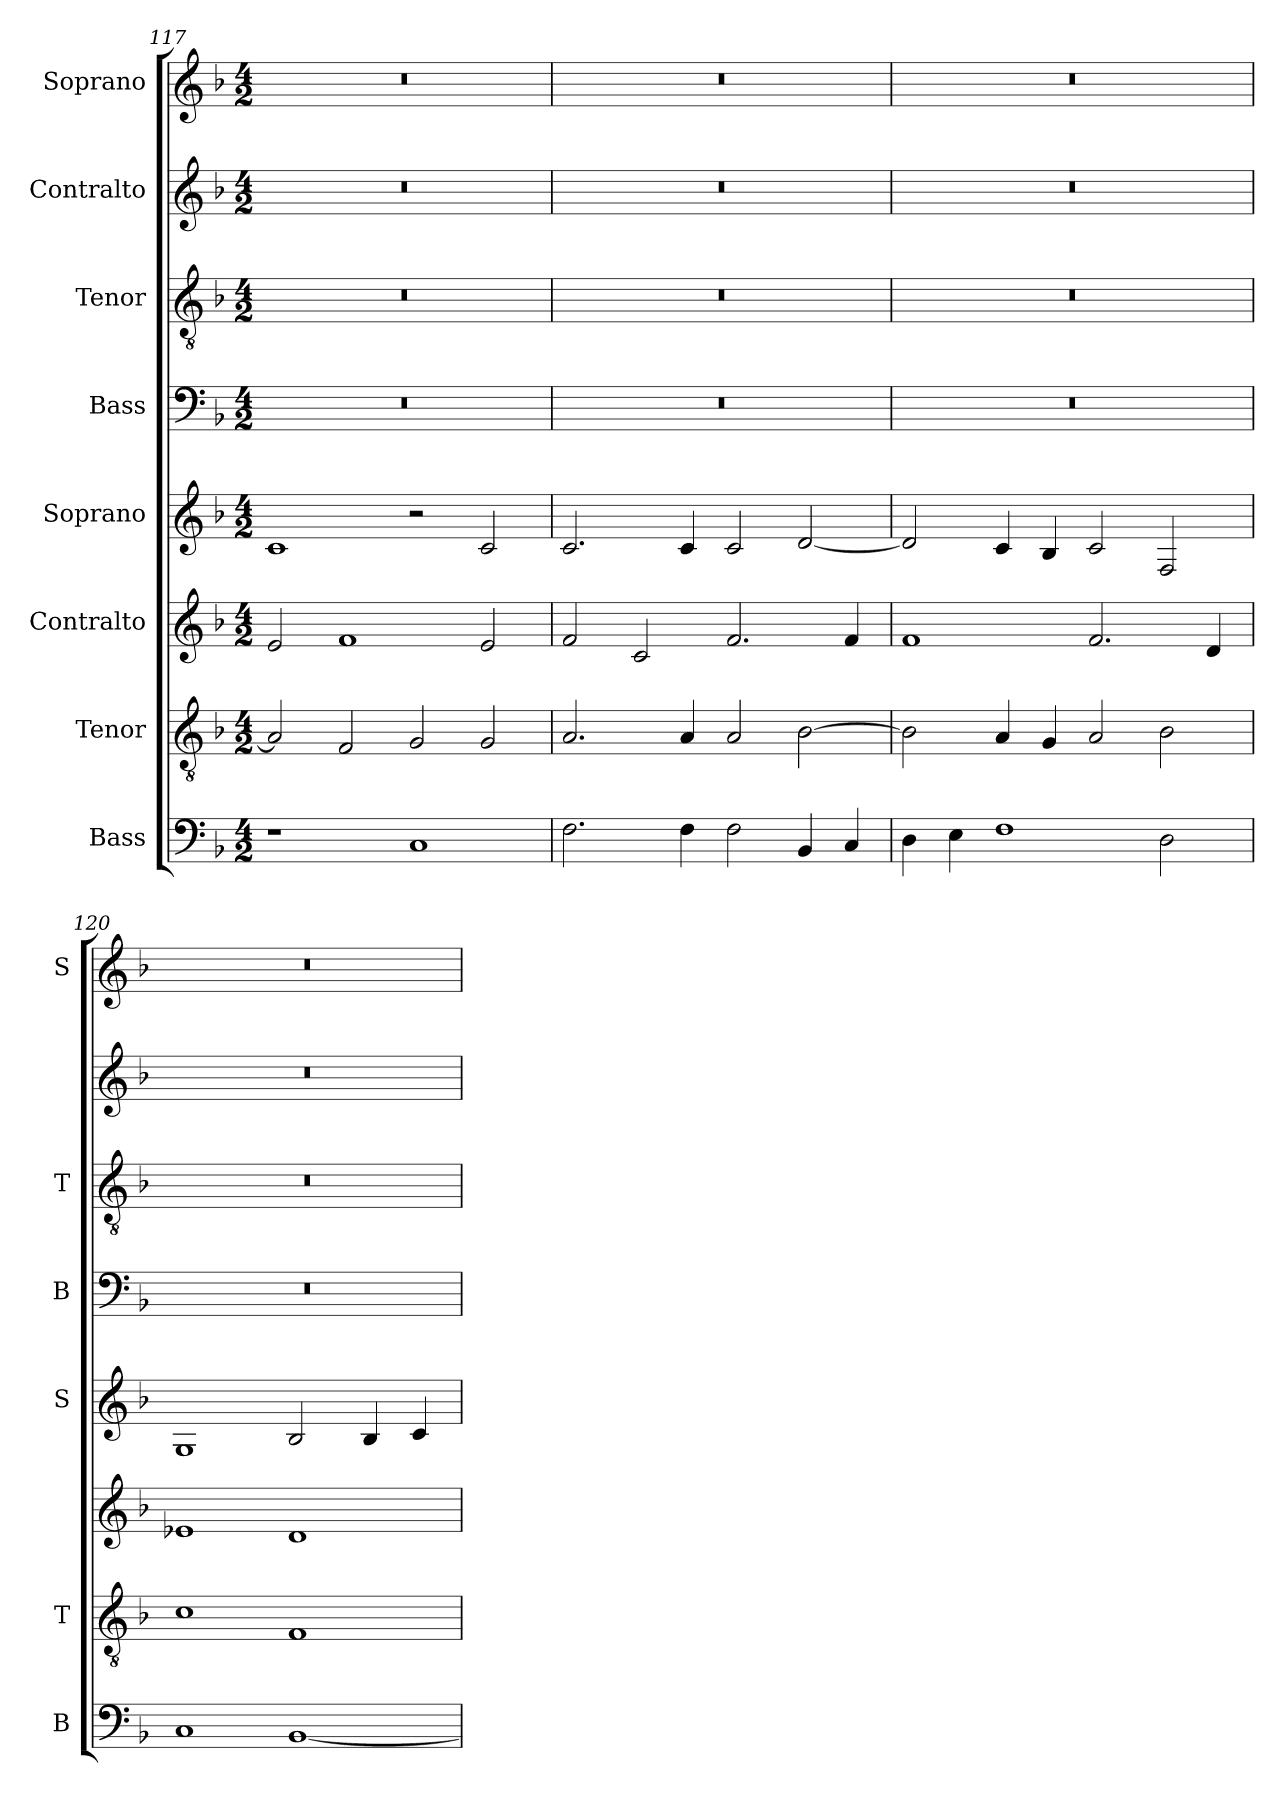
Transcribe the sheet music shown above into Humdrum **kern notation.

**kern	**kern	**kern	**kern	**kern	**kern	**kern	**kern
*part8	*part7	*part6	*part5	*part4	*part3	*part2	*part1
*staff8	*staff7	*staff6	*staff5	*staff4	*staff3	*staff2	*staff1
*I"Bass	*I"Tenor	*I"Contralto	*I"Soprano	*I"Bass	*I"Tenor	*I"Contralto	*I"Soprano
*I'B	*I'T	*	*I'S	*I'B	*I'T	*	*I'S
*clefF4	*clefGv2	*clefG2	*clefG2	*clefF4	*clefGv2	*clefG2	*clefG2
*k[b-]	*k[b-]	*k[b-]	*k[b-]	*k[b-]	*k[b-]	*k[b-]	*k[b-]
*F:ion	*F:ion	*F:ion	*F:ion	*F:ion	*F:ion	*F:ion	*F:ion
*M4/2	*M4/2	*M4/2	*M4/2	*M4/2	*M4/2	*M4/2	*M4/2
=117	=117	=117	=117	=117	=117	=117	=117
1r	2A]	2e	1c	0r	0r	0r	0r
.	2F	1f	.	.	.	.	.
1C	2G	.	2r	.	.	.	.
.	2G	2e	2c	.	.	.	.
=118	=118	=118	=118	=118	=118	=118	=118
2.F	2.A	2f	2.c	0r	0r	0r	0r
.	.	2c	.	.	.	.	.
4F	4A	.	4c	.	.	.	.
2F	2A	2.f	2c	.	.	.	.
4BB-	[2B-	.	[2d	.	.	.	.
4C	.	4f	.	.	.	.	.
=119	=119	=119	=119	=119	=119	=119	=119
4D	2B-]	1f	2d]	0r	0r	0r	0r
4E	.	.	.	.	.	.	.
1F	4A	.	4c	.	.	.	.
.	4G	.	4B-	.	.	.	.
.	2A	2.f	2c	.	.	.	.
2D	2B-	.	2F	.	.	.	.
.	.	4d	.	.	.	.	.
=120	=120	=120	=120	=120	=120	=120	=120
1C	1c	1e-X	1G	0r	0r	0r	0r
[1BB-	1F	1d	2B-	.	.	.	.
.	.	.	4B-	.	.	.	.
.	.	.	4c	.	.	.	.
=	=	=	=	=	=	=	=
*-	*-	*-	*-	*-	*-	*-	*-
